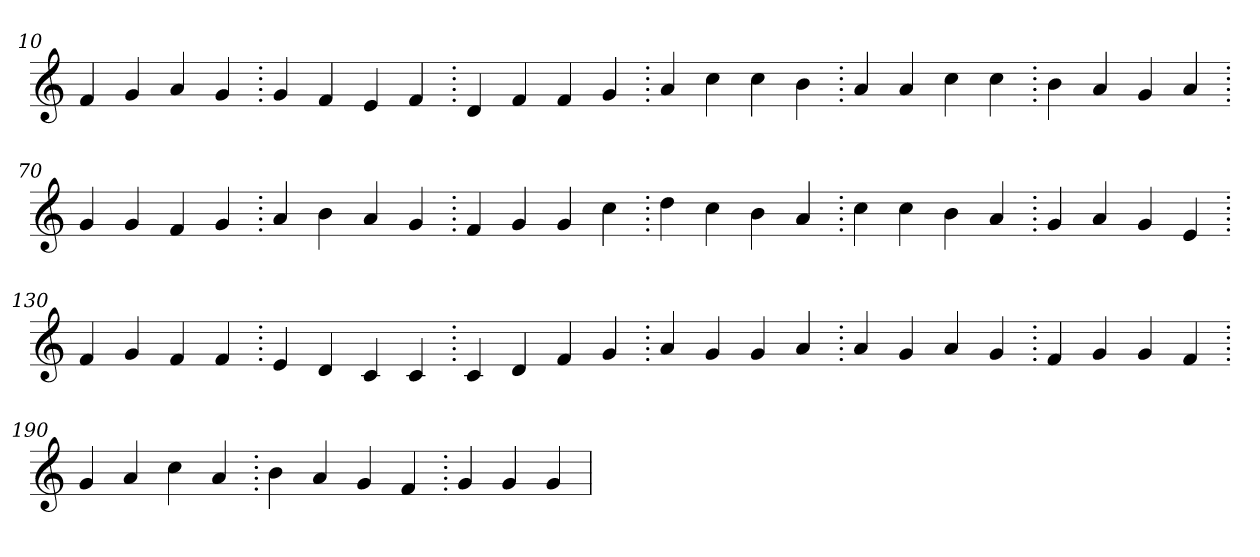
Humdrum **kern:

**kern
*part1
*staff1
*clefG2
=10.
4f
4g
4a
4g
=20.
4g
4f
4e
4f
=30.
4d
4f
4f
4g
=40.
4a
4cc
4cc
4b
=50.
4a
4a
4cc
4cc
=60.
4b
4a
4g
4a
=70.
4g
4g
4f
4g
=80.
4a
4b
4a
4g
=90.
4f
4g
4g
4cc
=100.
4dd
4cc
4b
4a
=110.
4cc
4cc
4b
4a
=120.
4g
4a
4g
4e
=130.
4f
4g
4f
4f
=140.
4e
4d
4c
4c
=150.
4c
4d
4f
4g
=160.
4a
4g
4g
4a
=170.
4a
4g
4a
4g
=180.
4f
4g
4g
4f
=190.
4g
4a
4cc
4a
=200.
4b
4a
4g
4f
=210.
4g
4g
4g
=
*-
